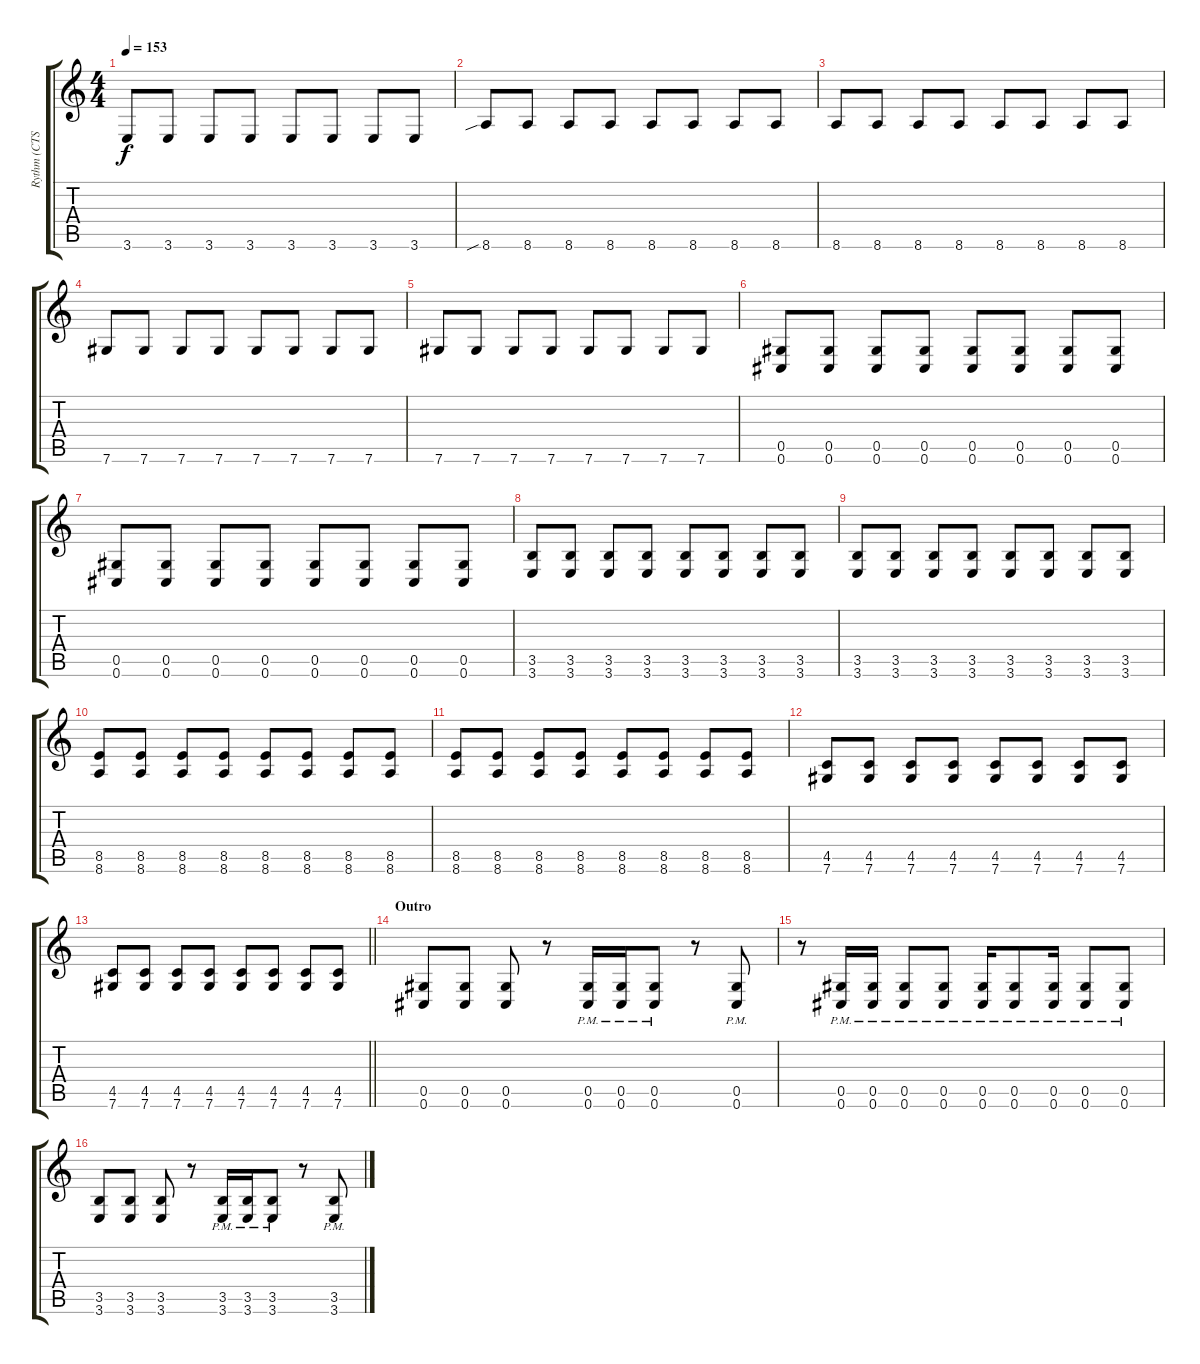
\track ("Rythm (CTS) / Lead (IW)" "Rythm (CTS") {instrument distortionguitar}
\staff {score tabs}
\tuning (Eb4 Bb3 Gb3 Db3 Ab2 Db2) {hide}
\ts (4 4)
\tempo 153
\clef g2
\ks c
3.6.8{dy f} 3.6.8 3.6.8 3.6.8 3.6.8 3.6.8 3.6.8 3.6.8 |
8.6{sib}.8 8.6.8 8.6.8 8.6.8 8.6.8 8.6.8 8.6.8 8.6.8 |
8.6.8 8.6.8 8.6.8 8.6.8 8.6.8 8.6.8 8.6.8 8.6.8 |
7.6.8 7.6.8 7.6.8 7.6.8 7.6.8 7.6.8 7.6.8 7.6.8 |
7.6.8 7.6.8 7.6.8 7.6.8 7.6.8 7.6.8 7.6.8 7.6.8 |
(0.5 0.6).8 (0.5 0.6).8 (0.5 0.6).8 (0.5 0.6).8 (0.5 0.6).8 (0.5 0.6).8 (0.5 0.6).8 (0.5 0.6).8 |
(0.5 0.6).8 (0.5 0.6).8 (0.5 0.6).8 (0.5 0.6).8 (0.5 0.6).8 (0.5 0.6).8 (0.5 0.6).8 (0.5 0.6).8 |
(3.5 3.6).8 (3.5 3.6).8 (3.5 3.6).8 (3.5 3.6).8 (3.5 3.6).8 (3.5 3.6).8 (3.5 3.6).8 (3.5 3.6).8 |
(3.5 3.6).8 (3.5 3.6).8 (3.5 3.6).8 (3.5 3.6).8 (3.5 3.6).8 (3.5 3.6).8 (3.5 3.6).8 (3.5 3.6).8 |
(8.5 8.6).8 (8.5 8.6).8 (8.5 8.6).8 (8.5 8.6).8 (8.5 8.6).8 (8.5 8.6).8 (8.5 8.6).8 (8.5 8.6).8 |
(8.5 8.6).8 (8.5 8.6).8 (8.5 8.6).8 (8.5 8.6).8 (8.5 8.6).8 (8.5 8.6).8 (8.5 8.6).8 (8.5 8.6).8 |
(4.5 7.6).8 (4.5 7.6).8 (4.5 7.6).8 (4.5 7.6).8 (4.5 7.6).8 (4.5 7.6).8 (4.5 7.6).8 (4.5 7.6).8 |
\barLineRight lightlight
(4.5 7.6).8 (4.5 7.6).8 (4.5 7.6).8 (4.5 7.6).8 (4.5 7.6).8 (4.5 7.6).8 (4.5 7.6).8 (4.5 7.6).8 |
\section ("" "Outro")
(0.5 0.6).8 (0.5 0.6).8 (0.5 0.6).8 r.8 (0.5{pm} 0.6{pm}).16 (0.5{pm} 0.6{pm}).16 (0.5{pm} 0.6{pm}).8 r.8 (0.5{pm} 0.6{pm}).8 |
r.8 (0.5{pm} 0.6{pm}).16 (0.5{pm} 0.6{pm}).16 (0.5{pm} 0.6{pm}).8 (0.5{pm} 0.6{pm}).8 (0.5{pm} 0.6{pm}).16 (0.5{pm} 0.6{pm}).8 (0.5{pm} 0.6{pm}).16 (0.5{pm} 0.6{pm}).8 (0.5{pm} 0.6{pm}).8 |
(3.5 3.6).8 (3.5 3.6).8 (3.5 3.6).8 r.8 (3.5{pm} 3.6{pm}).16 (3.5{pm} 3.6{pm}).16 (3.5{pm} 3.6{pm}).8 r.8 (3.5{pm} 3.6{pm}).8
